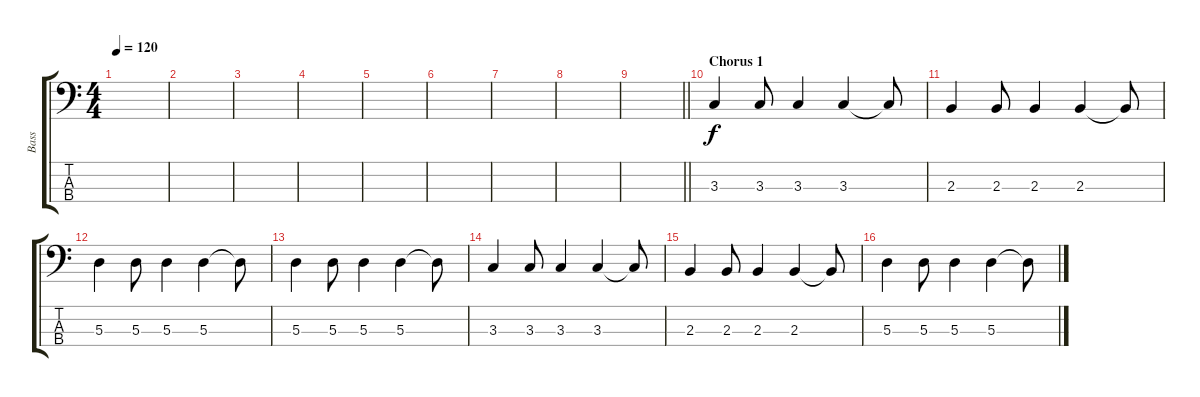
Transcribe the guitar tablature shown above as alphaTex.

\track ("Bass" "Bass") {instrument electricbassfinger}
\staff {score tabs}
\tuning (G2 D2 A1 E1) {hide}
\ts (4 4)
\tempo 120
\clef f4
\ks c
|
|
|
|
|
|
|
|
\barLineRight lightlight
|
\section ("" "Chorus 1")
3.3.4 3.3.8 3.3.4 3.3.4 3.3{t}.8 |
2.3.4 2.3.8 2.3.4 2.3.4 2.3{t}.8 |
5.3.4 5.3.8 5.3.4 5.3.4 5.3{t}.8 |
5.3.4 5.3.8 5.3.4 5.3.4 5.3{t}.8 |
3.3.4 3.3.8 3.3.4 3.3.4 3.3{t}.8 |
2.3.4 2.3.8 2.3.4 2.3.4 2.3{t}.8 |
5.3.4 5.3.8 5.3.4 5.3.4 5.3{t}.8
